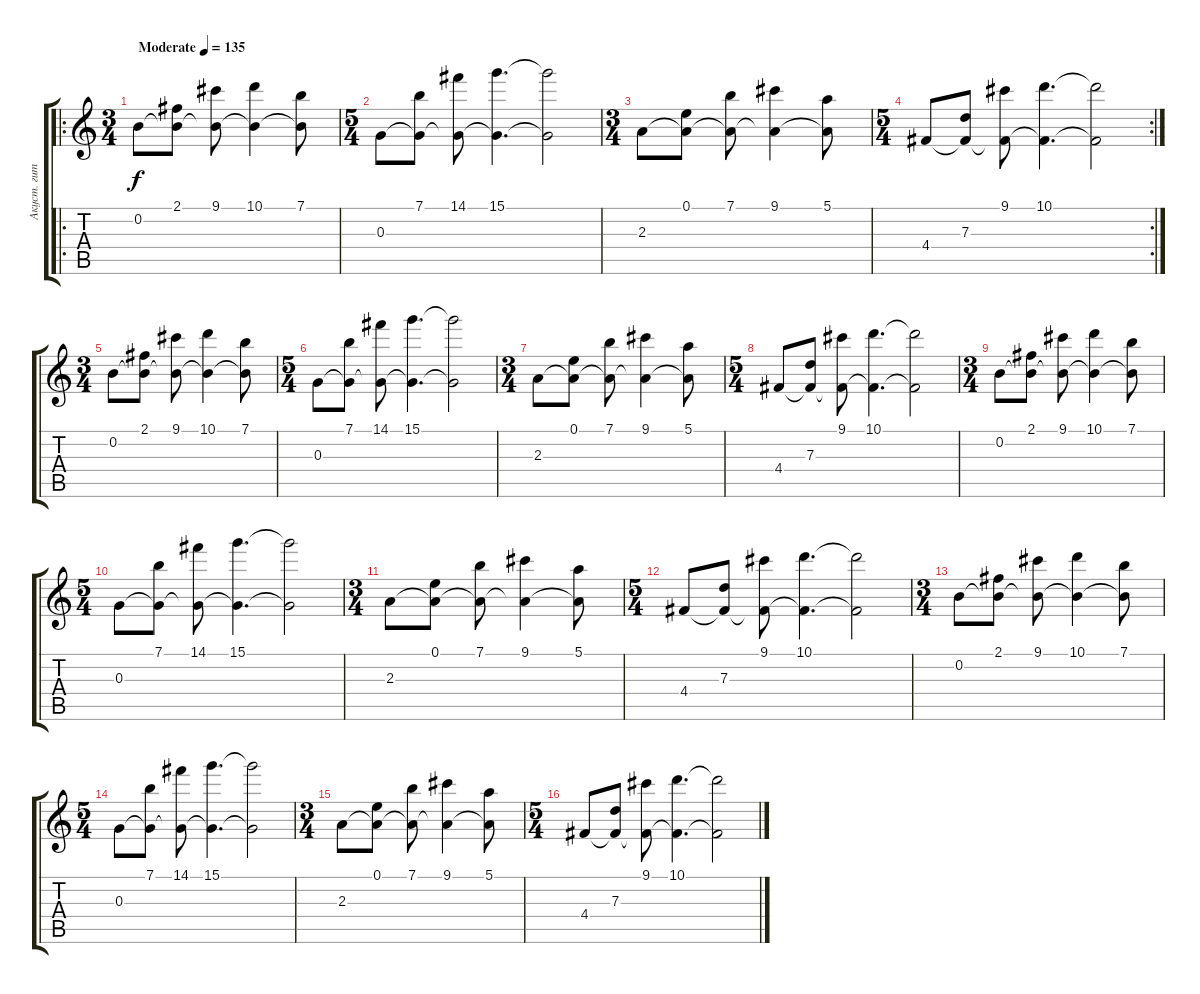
\track ("Акуст. гитара" "Акуст. гит") {instrument acousticguitarsteel}
\staff {score tabs}
\tuning (E4 B3 G3 D3 A2 E2) {hide}
\ro
\ts (3 4)
\tempo (135 "Moderate")
\clef g2
\ks c
0.2.8{dy f instrument acousticguitarsteel} (2.1 0.2{t}).8 (9.1 0.2{t}).8 (10.1 0.2{t}).4 (7.1 0.2{t}).8 |
\ts (5 4)
0.3.8 (7.1 0.3{t}).8 (14.1 0.3{t}).8 (15.1 0.3{t}).4{d} (15.1{t} 0.3{t}).2 |
\ts (3 4)
2.3.8 (0.1 2.3{t}).8 (7.1 2.3{t}).8 (9.1 2.3{t}).4 (5.1 2.3{t}).8 |
\rc 2
\ts (5 4)
4.4.8 (7.3 4.4{t}).8 (9.1 4.4{t}).8 (10.1 4.4{t}).4{d} (10.1{t} 4.4{t}).2 |
\ts (3 4)
0.2.8 (2.1 0.2{t}).8 (9.1 0.2{t}).8 (10.1 0.2{t}).4 (7.1 0.2{t}).8 |
\ts (5 4)
0.3.8 (7.1 0.3{t}).8 (14.1 0.3{t}).8 (15.1 0.3{t}).4{d} (15.1{t} 0.3{t}).2 |
\ts (3 4)
2.3.8 (0.1 2.3{t}).8 (7.1 2.3{t}).8 (9.1 2.3{t}).4 (5.1 2.3{t}).8 |
\ts (5 4)
4.4.8 (7.3 4.4{t}).8 (9.1 4.4{t}).8 (10.1 4.4{t}).4{d} (10.1{t} 4.4{t}).2 |
\ts (3 4)
0.2.8 (2.1 0.2{t}).8 (9.1 0.2{t}).8 (10.1 0.2{t}).4 (7.1 0.2{t}).8 |
\ts (5 4)
0.3.8 (7.1 0.3{t}).8 (14.1 0.3{t}).8 (15.1 0.3{t}).4{d} (15.1{t} 0.3{t}).2 |
\ts (3 4)
2.3.8 (0.1 2.3{t}).8 (7.1 2.3{t}).8 (9.1 2.3{t}).4 (5.1 2.3{t}).8 |
\ts (5 4)
4.4.8 (7.3 4.4{t}).8 (9.1 4.4{t}).8 (10.1 4.4{t}).4{d} (10.1{t} 4.4{t}).2 |
\ts (3 4)
0.2.8 (2.1 0.2{t}).8 (9.1 0.2{t}).8 (10.1 0.2{t}).4 (7.1 0.2{t}).8 |
\ts (5 4)
0.3.8 (7.1 0.3{t}).8 (14.1 0.3{t}).8 (15.1 0.3{t}).4{d} (15.1{t} 0.3{t}).2 |
\ts (3 4)
2.3.8 (0.1 2.3{t}).8 (7.1 2.3{t}).8 (9.1 2.3{t}).4 (5.1 2.3{t}).8 |
\ts (5 4)
4.4.8 (7.3 4.4{t}).8 (9.1 4.4{t}).8 (10.1 4.4{t}).4{d} (10.1{t} 4.4{t}).2
